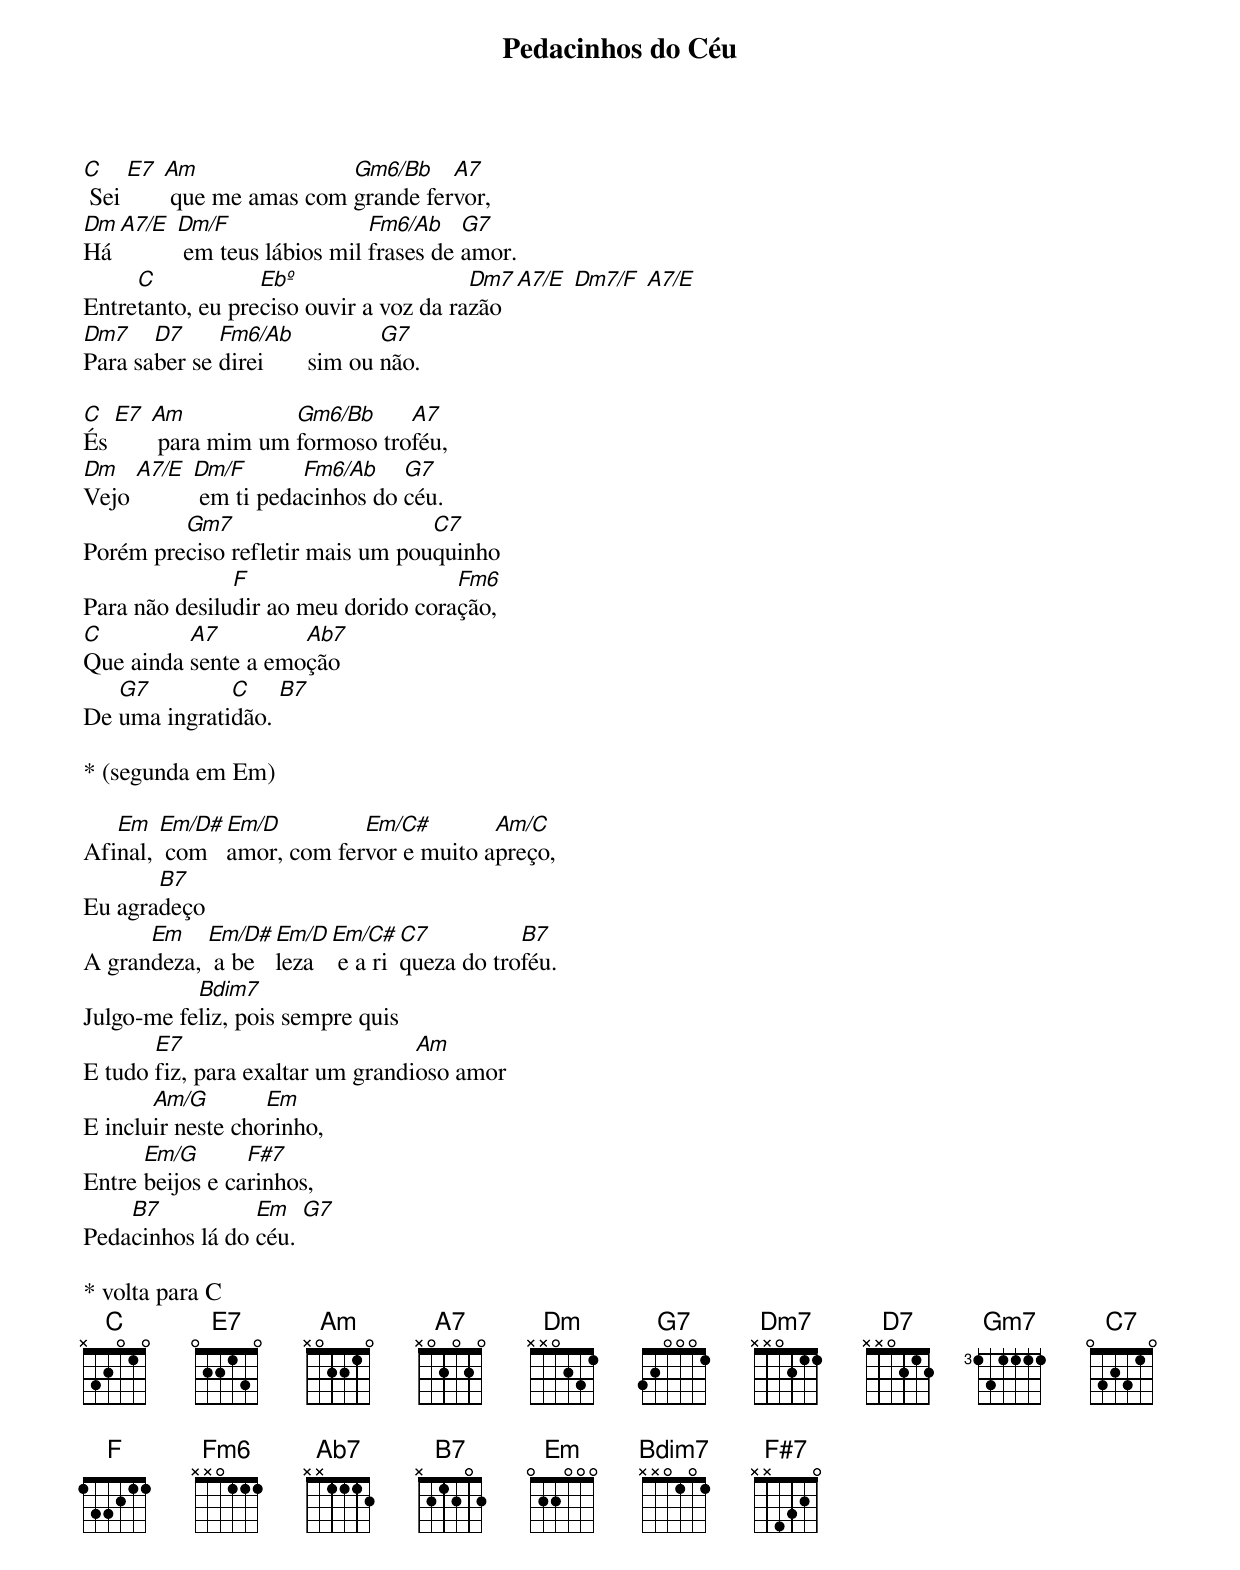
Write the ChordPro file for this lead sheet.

{title: Pedacinhos do Céu}
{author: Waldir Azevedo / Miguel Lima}
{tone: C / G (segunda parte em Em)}

[C] Sei [E7] [Am] que me amas com [Gm6/Bb]grande fer[A7]vor,
[Dm]Há [A7/E] [Dm/F] em teus lábios mil [Fm6/Ab]frases de [G7]amor.
Entre[C]tanto, eu pre[Ebº]ciso ouvir a voz da ra[Dm7]zão [A7/E] [Dm7/F] [A7/E]
[Dm7]Para sa[D7]ber se [Fm6/Ab]direi       sim ou [G7]não.

[C]És [E7] [Am] para mim um [Gm6/Bb]formoso tro[A7]féu,
[Dm]Vejo [A7/E] [Dm/F] em ti peda[Fm6/Ab]cinhos do [G7]céu.
Porém pre[Gm7]ciso refletir mais um pou[C7]quinho
Para não desilu[F]dir ao meu dorido cora[Fm6]ção,
[C]Que ainda [A7]sente a emo[Ab7]ção
De [G7]uma ingrati[C]dão. [B7]

* (segunda em Em)

Afi[Em]nal, [Em/D#] com [Em/D]amor, com fer[Em/C#]vor e muito a[Am/C]preço,
Eu agra[B7]deço
A gran[Em]deza, [Em/D#] a be[Em/D]leza [Em/C#] e a ri[C7]queza do tro[B7]féu.
Julgo-me fe[Bm7(b5)]liz, pois sempre quis
E tudo [E7]fiz, para exaltar um grandi[Am]oso amor
E inclu[Am/G]ir neste cho[Em]rinho,
Entre [Em/G]beijos e ca[F#7]rinhos,
Peda[B7]cinhos lá do [Em]céu. [G7]

* volta para C
